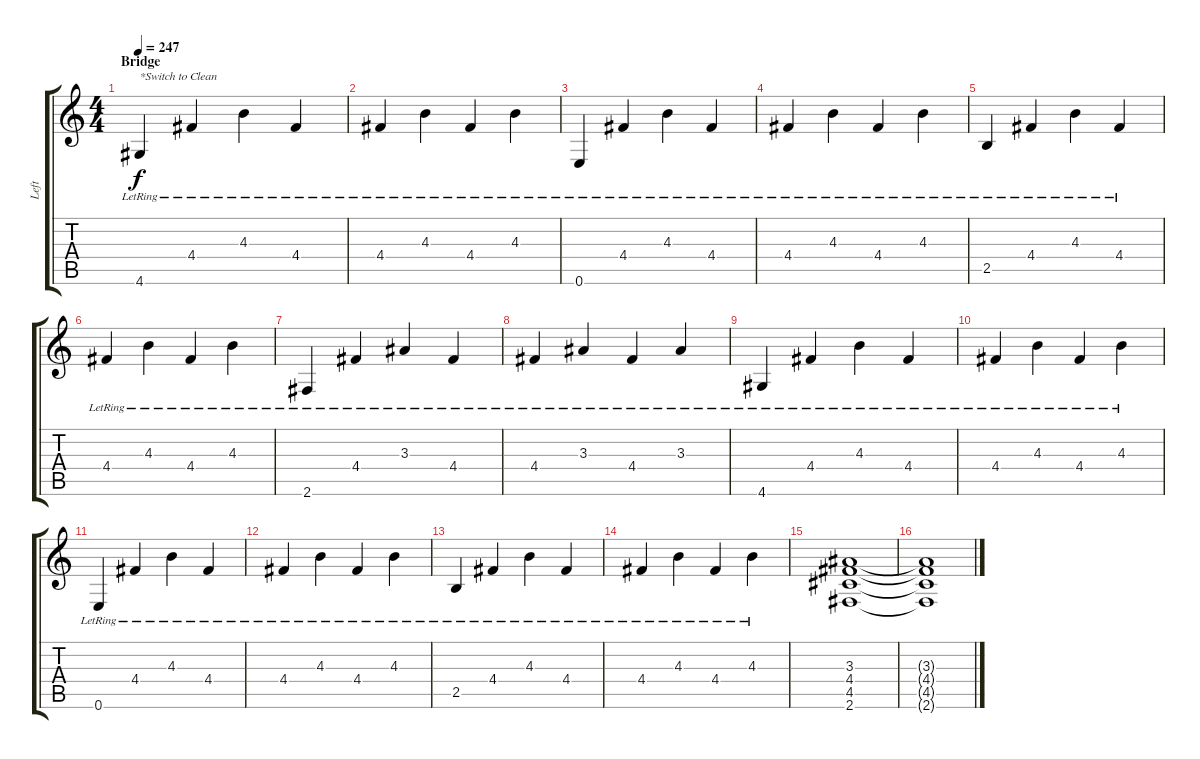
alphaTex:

\track ("Left" "Left") {instrument distortionguitar}
\staff {score tabs}
\tuning (E4 B3 G3 D3 A2 E2) {hide}
\ts (4 4)
\section ("" "Bridge")
\tempo 247
\clef g2
\ks c
4.6{lr}.4{txt "*Switch to Clean" dy f volume 12 instrument electricguitarclean} 4.4{lr}.4 4.3{lr}.4 4.4{lr}.4 |
4.4{lr}.4 4.3{lr}.4 4.4{lr}.4 4.3{lr}.4 |
0.6{lr}.4 4.4{lr}.4 4.3{lr}.4 4.4{lr}.4 |
4.4{lr}.4 4.3{lr}.4 4.4{lr}.4 4.3{lr}.4 |
2.5{lr}.4 4.4{lr}.4 4.3{lr}.4 4.4{lr}.4 |
4.4{lr}.4 4.3{lr}.4 4.4{lr}.4 4.3{lr}.4 |
2.6{lr}.4 4.4{lr}.4 3.3{lr}.4 4.4{lr}.4 |
4.4{lr}.4 3.3{lr}.4 4.4{lr}.4 3.3{lr}.4 |
4.6{lr}.4 4.4{lr}.4 4.3{lr}.4 4.4{lr}.4 |
4.4{lr}.4 4.3{lr}.4 4.4{lr}.4 4.3{lr}.4 |
0.6{lr}.4 4.4{lr}.4 4.3{lr}.4 4.4{lr}.4 |
4.4{lr}.4 4.3{lr}.4 4.4{lr}.4 4.3{lr}.4 |
2.5{lr}.4 4.4{lr}.4 4.3{lr}.4 4.4{lr}.4 |
4.4{lr}.4 4.3{lr}.4 4.4{lr}.4 4.3{lr}.4 |
(3.3 4.4 4.5 2.6).1 |
(3.3{t} 4.4{t} 4.5{t} 2.6{t}).1
